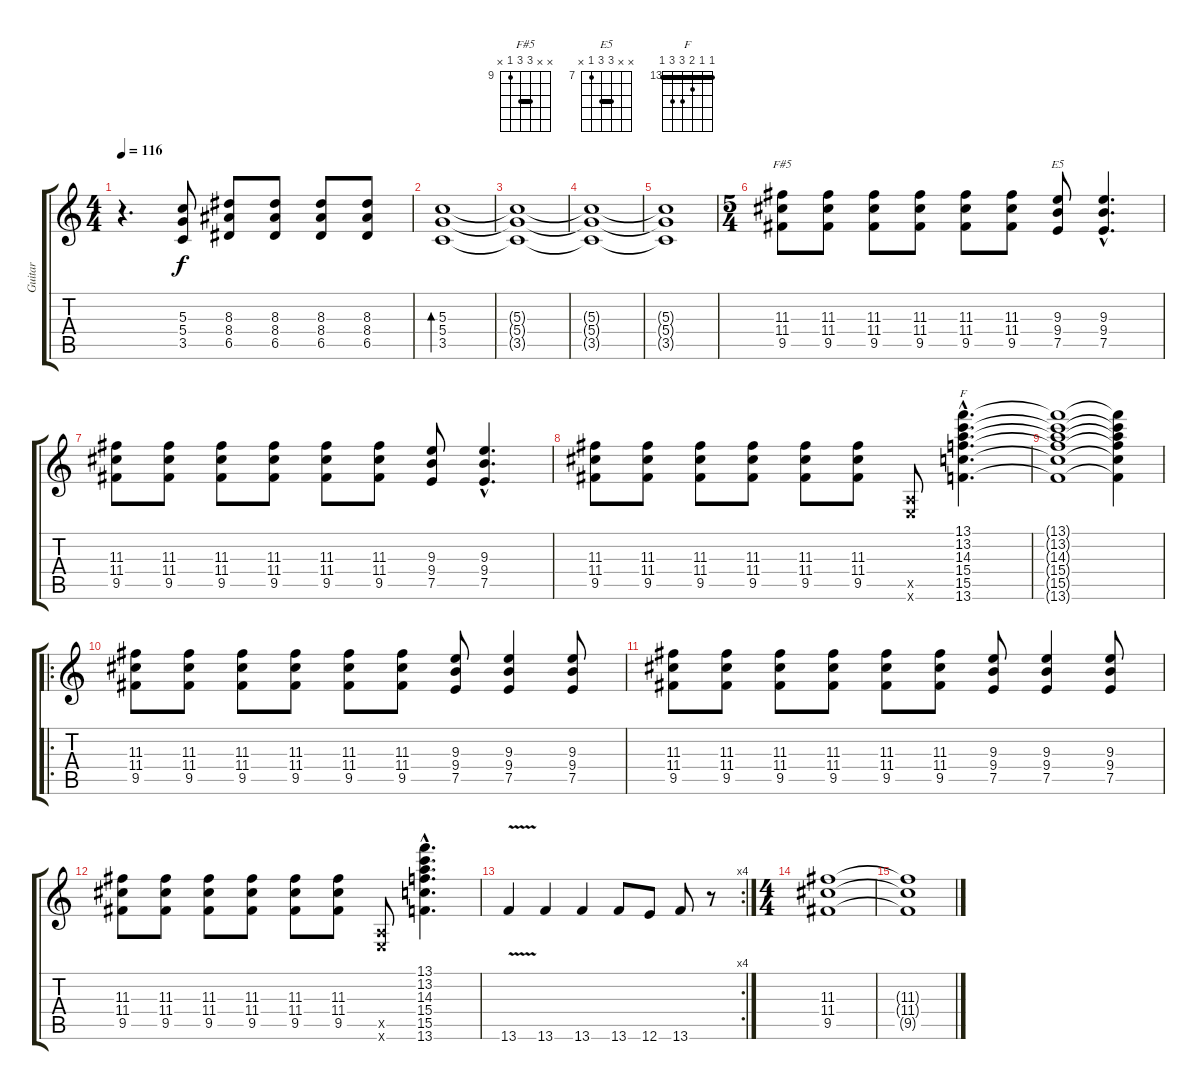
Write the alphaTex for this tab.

\track ("Guitar" "Guitar") {instrument distortionguitar}
\staff {score tabs}
\tuning (E4 B3 G3 D3 A2 E2) {hide}
\chord ("F#5" x x 11 11 9 x) {firstfret 9 barre 11}
\chord ("E5" x x 9 9 7 x) {firstfret 7 barre 9}
\chord ("F" 13 13 14 15 15 13) {firstfret 13 barre 13}
\ts (4 4)
\tempo 116
\clef g2
\ks c
r.4{d dy f} (5.3 5.4 3.5).8 (8.3 8.4 6.5).8 (8.3 8.4 6.5).8 (8.3 8.4 6.5).8 (8.3 8.4 6.5).8 |
(5.3 5.4 3.5).1{bd 120} |
(5.3{t} 5.4{t} 3.5{t}).1 |
(5.3{t} 5.4{t} 3.5{t}).1 |
(5.3{t} 5.4{t} 3.5{t}).1 |
\ts (5 4)
(11.3 11.4 9.5).8{ch "F#5"} (11.3 11.4 9.5).8 (11.3 11.4 9.5).8 (11.3 11.4 9.5).8 (11.3 11.4 9.5).8 (11.3 11.4 9.5).8 (9.3 9.4 7.5).8{ch "E5"} (9.3{hac} 9.4{hac} 7.5{hac}).4{d} |
(11.3 11.4 9.5).8 (11.3 11.4 9.5).8 (11.3 11.4 9.5).8 (11.3 11.4 9.5).8 (11.3 11.4 9.5).8 (11.3 11.4 9.5).8 (9.3 9.4 7.5).8 (9.3{hac} 9.4{hac} 7.5{hac}).4{d} |
(11.3 11.4 9.5).8 (11.3 11.4 9.5).8 (11.3 11.4 9.5).8 (11.3 11.4 9.5).8 (11.3 11.4 9.5).8 (11.3 11.4 9.5).8 (0.5{x} 0.6{x}).8 (13.1{hac} 13.2{hac} 14.3{hac} 15.4{hac} 15.5{hac} 13.6{hac}).4{d ch "F"} |
(13.1{t} 13.2{t} 14.3{t} 15.4{t} 15.5{t} 13.6{t}).1 (13.1{t} 13.2{t} 14.3{t} 15.4{t} 15.5{t} 13.6{t}).4 |
\ro
(11.3 11.4 9.5).8 (11.3 11.4 9.5).8 (11.3 11.4 9.5).8 (11.3 11.4 9.5).8 (11.3 11.4 9.5).8 (11.3 11.4 9.5).8 (9.3 9.4 7.5).8 (9.3 9.4 7.5).4 (9.3 9.4 7.5).8 |
(11.3 11.4 9.5).8 (11.3 11.4 9.5).8 (11.3 11.4 9.5).8 (11.3 11.4 9.5).8 (11.3 11.4 9.5).8 (11.3 11.4 9.5).8 (9.3 9.4 7.5).8 (9.3 9.4 7.5).4 (9.3 9.4 7.5).8 |
(11.3 11.4 9.5).8 (11.3 11.4 9.5).8 (11.3 11.4 9.5).8 (11.3 11.4 9.5).8 (11.3 11.4 9.5).8 (11.3 11.4 9.5).8 (0.5{x} 0.6{x}).8 (13.1{hac} 13.2{hac} 14.3{hac} 15.4{hac} 15.5{hac} 13.6{hac}).4{d} |
\rc 4
13.6{v}.4 13.6.4 13.6.4 13.6.8 12.6.8 13.6.8 r.8 |
\ts (4 4)
(11.3 11.4 9.5).1 |
(11.3{t} 11.4{t} 9.5{t}).1
